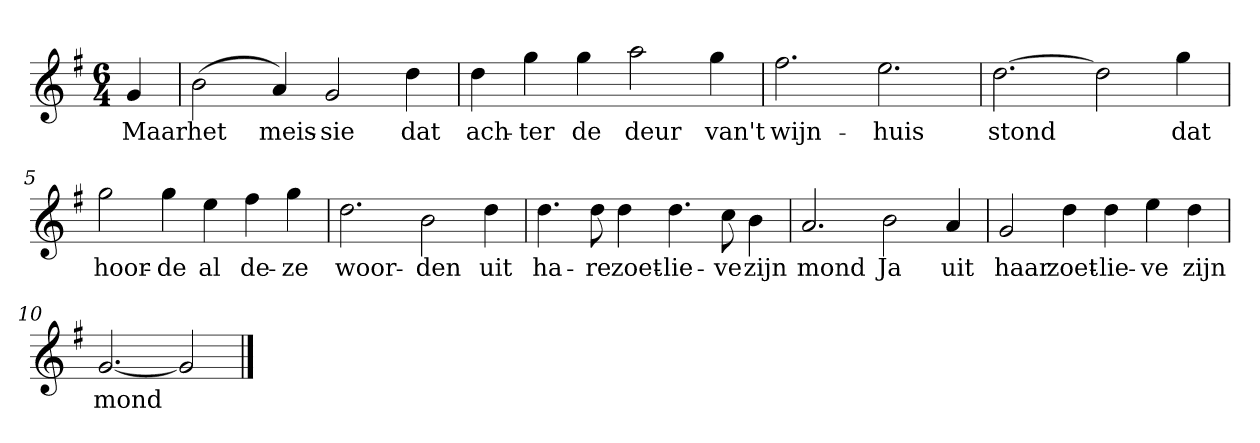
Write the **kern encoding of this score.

**kern	**text
*part1	*part1
*staff1	*staff1
*clefG2	*
*k[f#]	*
*G:	*
*M6/4	*
*MM120	*
=	=
4g	Maar
=1	=1
(2b	het
4a)	meis-
2g	-sie
4dd	dat
=2	=2
4dd	ach-
4gg	-ter
4gg	de
2aa	deur
4gg	van't
=3	=3
2.ff#	wijn-
2.ee	-huis
=4	=4
[2.dd	stond
2dd]	.
4gg	dat
=5	=5
2gg	hoor-
4gg	-de
4ee	al
4ff#	de-
4gg	-ze
=6	=6
2.dd	woor-
2b	-den
4dd	uit
=7	=7
4.dd	ha-
8dd	-re
4dd	zoet-
4.dd	-lie-
8cc	-ve
4b	zijn
=8	=8
2.a	mond
2b	Ja
4a	uit
=9	=9
2g	haar
4dd	zoet-
4dd	-lie-
4ee	-ve
4dd	zijn
=10	=10
[2.g	mond
2g]	.
==	==
*-	*-
